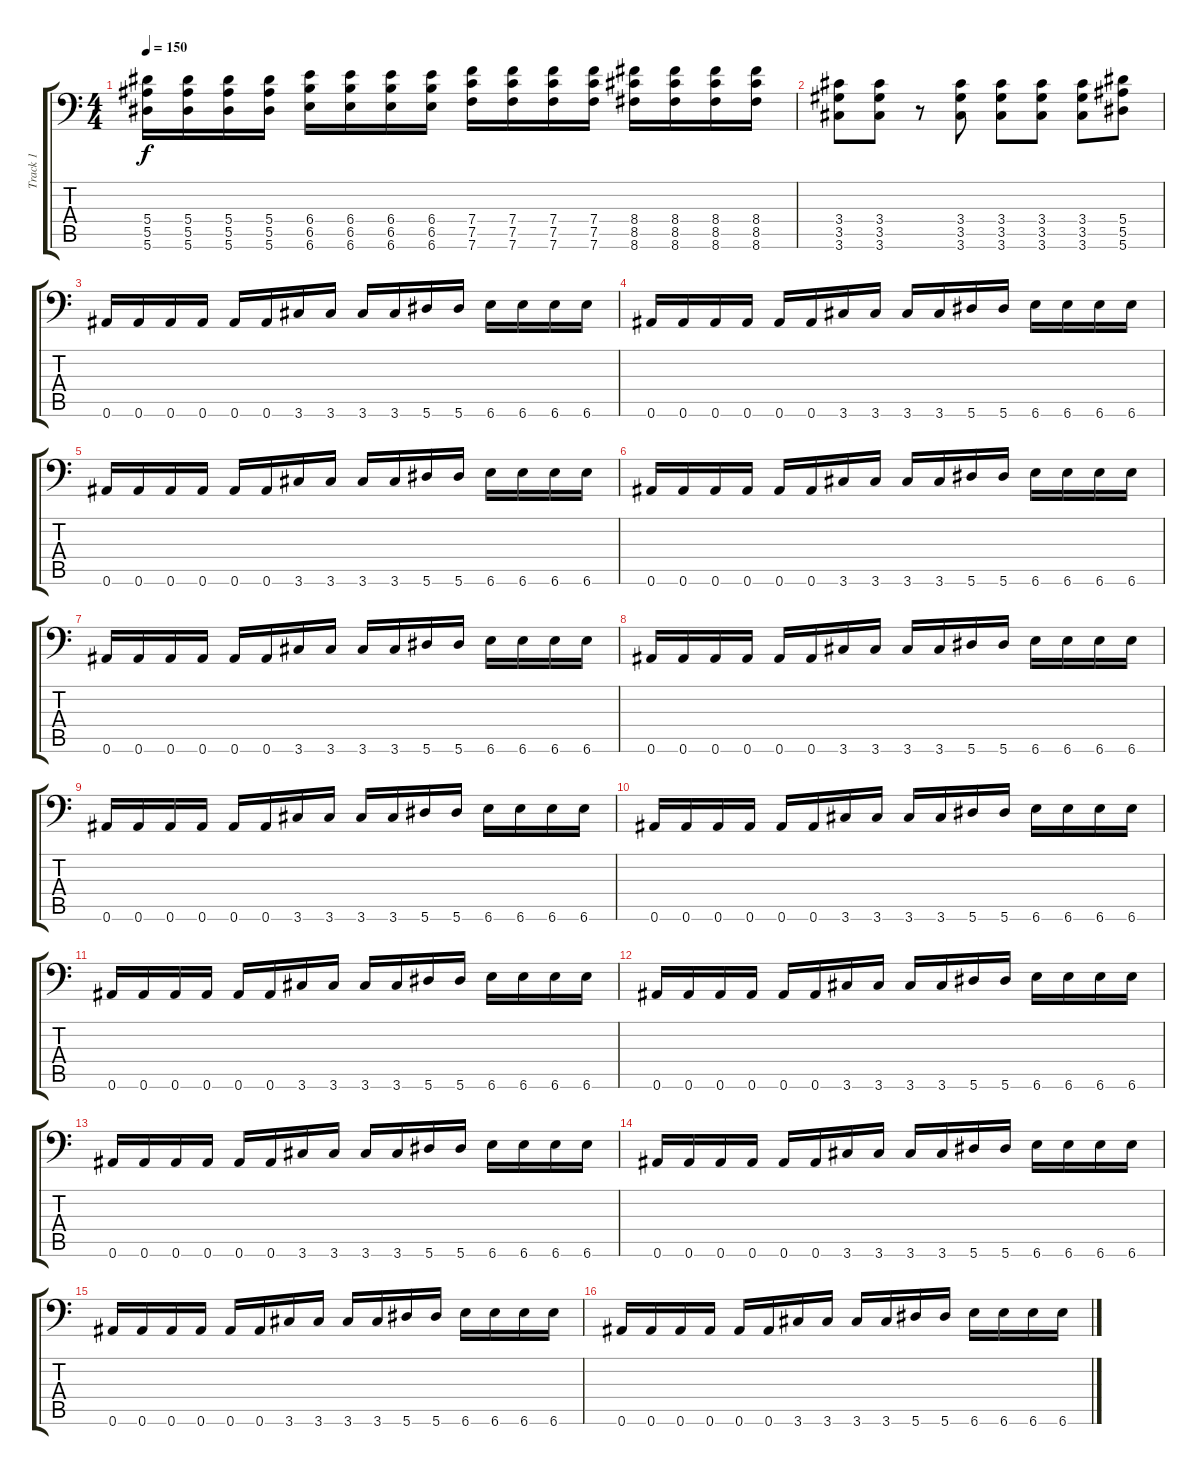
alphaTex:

\track ("Track 1" "Track 1") {instrument distortionguitar}
\staff {score tabs}
\tuning (C4 G3 Eb3 Bb2 F2 Bb1) {hide}
\ts (4 4)
\tempo 150
\clef f4
\ks c
(5.4 5.5 5.6).16{dy f} (5.4 5.5 5.6).16 (5.4 5.5 5.6).16 (5.4 5.5 5.6).16 (6.4 6.5 6.6).16 (6.4 6.5 6.6).16 (6.4 6.5 6.6).16 (6.4 6.5 6.6).16 (7.4 7.5 7.6).16 (7.4 7.5 7.6).16 (7.4 7.5 7.6).16 (7.4 7.5 7.6).16 (8.4 8.5 8.6).16 (8.4 8.5 8.6).16 (8.4 8.5 8.6).16 (8.4 8.5 8.6).16 |
(3.4 3.5 3.6).8 (3.4 3.5 3.6).8 r.8 (3.4 3.5 3.6).8 (3.4 3.5 3.6).8 (3.4 3.5 3.6).8 (3.4 3.5 3.6).8 (5.4 5.5 5.6).8 |
0.6.16 0.6.16 0.6.16 0.6.16 0.6.16 0.6.16 3.6.16 3.6.16 3.6.16 3.6.16 5.6.16 5.6.16 6.6.16 6.6.16 6.6.16 6.6.16 |
0.6.16 0.6.16 0.6.16 0.6.16 0.6.16 0.6.16 3.6.16 3.6.16 3.6.16 3.6.16 5.6.16 5.6.16 6.6.16 6.6.16 6.6.16 6.6.16 |
0.6.16 0.6.16 0.6.16 0.6.16 0.6.16 0.6.16 3.6.16 3.6.16 3.6.16 3.6.16 5.6.16 5.6.16 6.6.16 6.6.16 6.6.16 6.6.16 |
0.6.16 0.6.16 0.6.16 0.6.16 0.6.16 0.6.16 3.6.16 3.6.16 3.6.16 3.6.16 5.6.16 5.6.16 6.6.16 6.6.16 6.6.16 6.6.16 |
0.6.16 0.6.16 0.6.16 0.6.16 0.6.16 0.6.16 3.6.16 3.6.16 3.6.16 3.6.16 5.6.16 5.6.16 6.6.16 6.6.16 6.6.16 6.6.16 |
0.6.16 0.6.16 0.6.16 0.6.16 0.6.16 0.6.16 3.6.16 3.6.16 3.6.16 3.6.16 5.6.16 5.6.16 6.6.16 6.6.16 6.6.16 6.6.16 |
0.6.16 0.6.16 0.6.16 0.6.16 0.6.16 0.6.16 3.6.16 3.6.16 3.6.16 3.6.16 5.6.16 5.6.16 6.6.16 6.6.16 6.6.16 6.6.16 |
0.6.16 0.6.16 0.6.16 0.6.16 0.6.16 0.6.16 3.6.16 3.6.16 3.6.16 3.6.16 5.6.16 5.6.16 6.6.16 6.6.16 6.6.16 6.6.16 |
0.6.16 0.6.16 0.6.16 0.6.16 0.6.16 0.6.16 3.6.16 3.6.16 3.6.16 3.6.16 5.6.16 5.6.16 6.6.16 6.6.16 6.6.16 6.6.16 |
0.6.16 0.6.16 0.6.16 0.6.16 0.6.16 0.6.16 3.6.16 3.6.16 3.6.16 3.6.16 5.6.16 5.6.16 6.6.16 6.6.16 6.6.16 6.6.16 |
0.6.16 0.6.16 0.6.16 0.6.16 0.6.16 0.6.16 3.6.16 3.6.16 3.6.16 3.6.16 5.6.16 5.6.16 6.6.16 6.6.16 6.6.16 6.6.16 |
0.6.16 0.6.16 0.6.16 0.6.16 0.6.16 0.6.16 3.6.16 3.6.16 3.6.16 3.6.16 5.6.16 5.6.16 6.6.16 6.6.16 6.6.16 6.6.16 |
0.6.16 0.6.16 0.6.16 0.6.16 0.6.16 0.6.16 3.6.16 3.6.16 3.6.16 3.6.16 5.6.16 5.6.16 6.6.16 6.6.16 6.6.16 6.6.16 |
0.6.16 0.6.16 0.6.16 0.6.16 0.6.16 0.6.16 3.6.16 3.6.16 3.6.16 3.6.16 5.6.16 5.6.16 6.6.16 6.6.16 6.6.16 6.6.16
